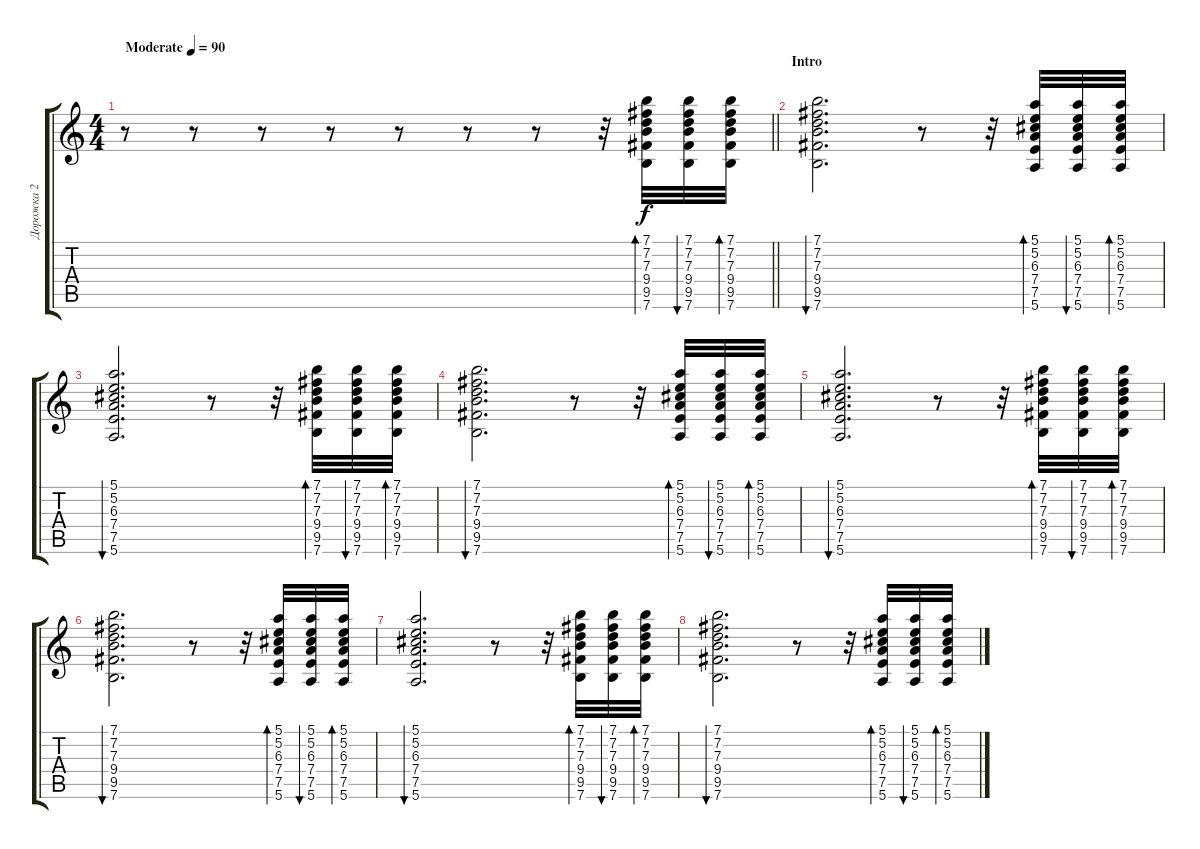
\track ("Дорожка 2" "Дорожка 2") {instrument acousticguitarsteel}
\staff {score tabs}
\tuning (E4 B3 G3 D3 A2 E2) {hide}
\ts (4 4)
\tempo (90 "Moderate")
\clef g2
\barLineRight lightlight
\ks c
r.8{dy f instrument acousticguitarsteel} r.8 r.8 r.8 r.8 r.8 r.8 r.32 (7.1 7.2 7.3 9.4 9.5 7.6).32{bd 60} (7.1 7.2 7.3 9.4 9.5 7.6).32{bu 60} (7.1 7.2 7.3 9.4 9.5 7.6).32{bd 60} |
\section ("" "Intro")
(7.1 7.2 7.3 9.4 9.5 7.6).2{d bu 60} r.8 r.32 (5.1 5.2 6.3 7.4 7.5 5.6).32{bd 60} (5.1 5.2 6.3 7.4 7.5 5.6).32{bu 60} (5.1 5.2 6.3 7.4 7.5 5.6).32{bd 60} |
(5.1 5.2 6.3 7.4 7.5 5.6).2{d bu 60} r.8 r.32 (7.1 7.2 7.3 9.4 9.5 7.6).32{bd 60} (7.1 7.2 7.3 9.4 9.5 7.6).32{bu 60} (7.1 7.2 7.3 9.4 9.5 7.6).32{bd 60} |
(7.1 7.2 7.3 9.4 9.5 7.6).2{d bu 60} r.8 r.32 (5.1 5.2 6.3 7.4 7.5 5.6).32{bd 60} (5.1 5.2 6.3 7.4 7.5 5.6).32{bu 60} (5.1 5.2 6.3 7.4 7.5 5.6).32{bd 60} |
(5.1 5.2 6.3 7.4 7.5 5.6).2{d bu 60} r.8 r.32 (7.1 7.2 7.3 9.4 9.5 7.6).32{bd 60} (7.1 7.2 7.3 9.4 9.5 7.6).32{bu 60} (7.1 7.2 7.3 9.4 9.5 7.6).32{bd 60} |
(7.1 7.2 7.3 9.4 9.5 7.6).2{d bu 60} r.8 r.32 (5.1 5.2 6.3 7.4 7.5 5.6).32{bd 60} (5.1 5.2 6.3 7.4 7.5 5.6).32{bu 60} (5.1 5.2 6.3 7.4 7.5 5.6).32{bd 60} |
(5.1 5.2 6.3 7.4 7.5 5.6).2{d bu 60} r.8 r.32 (7.1 7.2 7.3 9.4 9.5 7.6).32{bd 60} (7.1 7.2 7.3 9.4 9.5 7.6).32{bu 60} (7.1 7.2 7.3 9.4 9.5 7.6).32{bd 60} |
(7.1 7.2 7.3 9.4 9.5 7.6).2{d bu 60} r.8 r.32 (5.1 5.2 6.3 7.4 7.5 5.6).32{bd 60} (5.1 5.2 6.3 7.4 7.5 5.6).32{bu 60} (5.1 5.2 6.3 7.4 7.5 5.6).32{bd 60}
